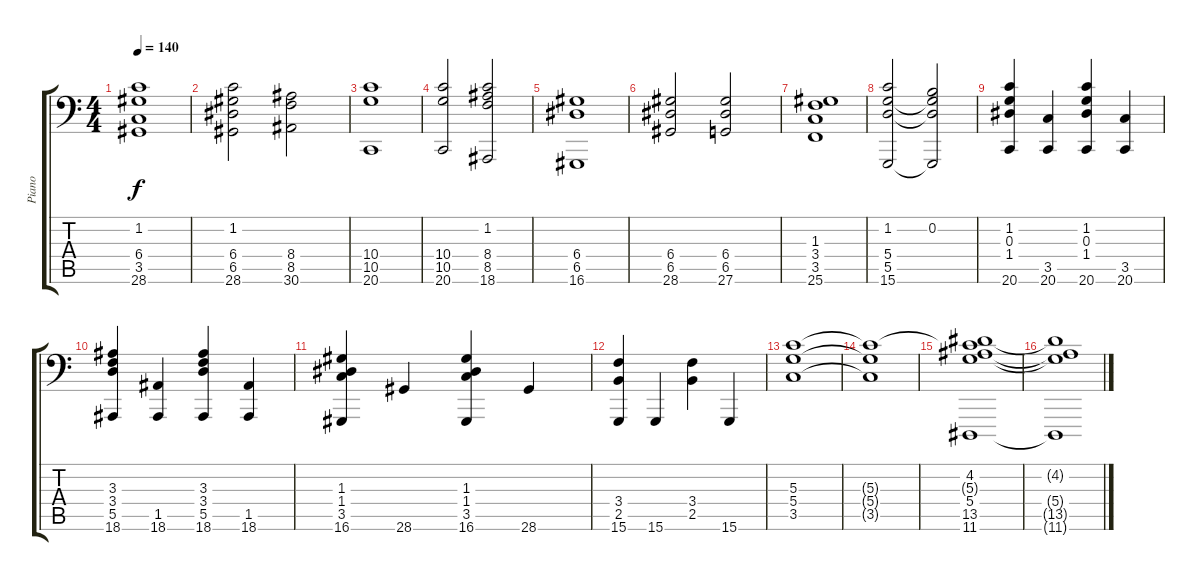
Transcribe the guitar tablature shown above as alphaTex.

\track ("Piano" "Piano") {instrument acousticgrandpiano}
\staff {score tabs}
\tuning (E5 B3 G3 D3 A2 E0) {hide}
\ts (4 4)
\tempo 140
\clef f4
\ks c
(1.2 6.4 3.5 28.6).1{dy f} |
(1.2 6.4 6.5 28.6).2 (8.4 8.5 30.6).2 |
(10.4 10.5 20.6).1 |
(10.4 10.5 20.6).2 (1.2 8.4 8.5 18.6).2 |
(6.4 6.5 16.6).1 |
(6.4 6.5 28.6).2 (6.4 6.5 27.6).2 |
(1.3 3.4 3.5 25.6).1 |
(1.2 5.4 5.5 15.6).2 (0.2 5.4{t} 5.5{t} 15.6{t}).2 |
(1.2 0.3 1.4 20.6).4 (3.5 20.6).4 (1.2 0.3 1.4 20.6).4 (3.5 20.6).4 |
(3.3 3.4 5.5 18.6).4 (1.5 18.6).4 (3.3 3.4 5.5 18.6).4 (1.5 18.6).4 |
(1.3 1.4 3.5 16.6).4 28.6.4 (1.3 1.4 3.5 16.6).4 28.6.4 |
(3.4 2.5 15.6).4 15.6.4 (3.4 2.5).4 15.6.4 |
(5.3 5.4 3.5).1 |
(5.3{t} 5.4{t} 3.5{t}).1 |
(4.2 5.3{t} 5.4 13.5 11.6).1 |
(4.2{t} 5.4{t} 13.5{t} 11.6{t}).1
